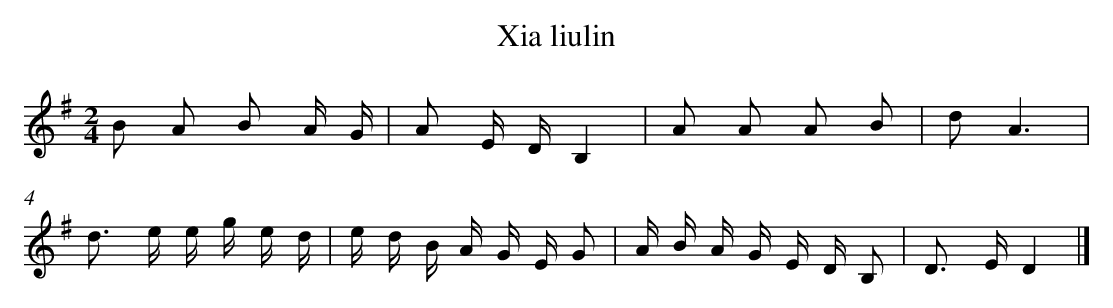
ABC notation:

X:1
T: Xia liulin
L: 1/16
M: 2/4
K: G
B2 A2 B2 A G [I:setbarnb 1]|
A2 E DB,4 |
A2 A2 A2 B2 |
d2A6 |
d2> e2 e g e d |
e d B A G E G2 |
A B A G E D B,2 |
D2> E2D4 |]
